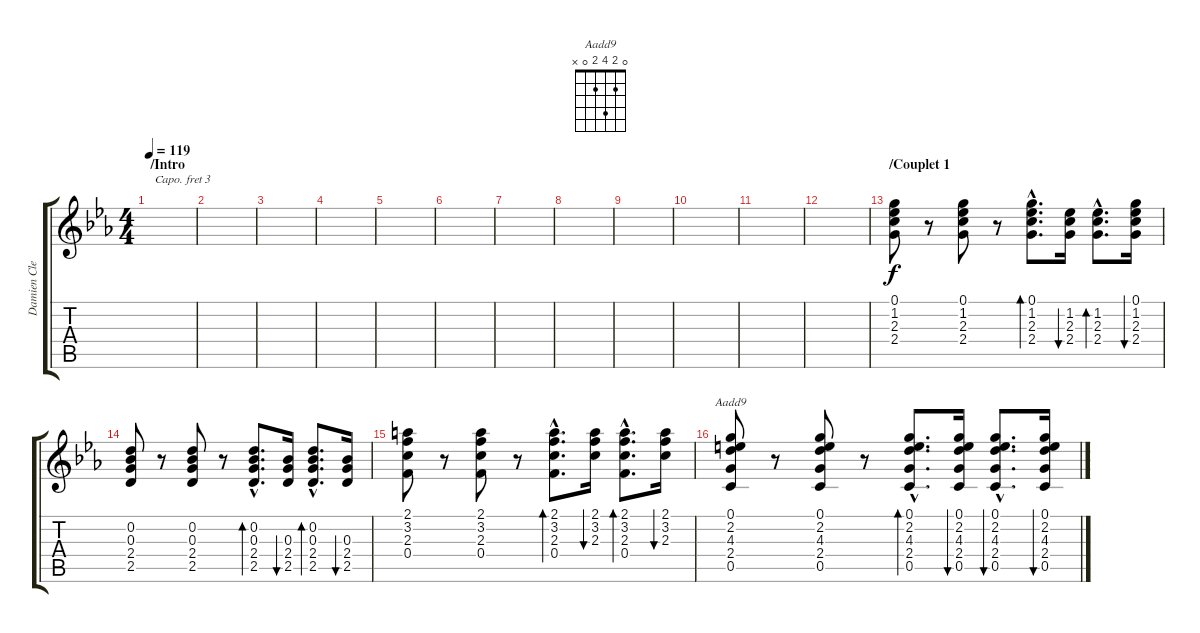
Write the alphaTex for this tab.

\track ("Damien Clean" "Damien Cle") {instrument acousticguitarsteel}
\staff {score tabs}
\capo 3
\tuning (E4 B3 G3 D3 A2 E2) {hide}
\chord ("Aadd9" 0 2 4 2 0 x)
\ts (4 4)
\section ("" "/Intro")
\tempo 119
\clef g2
\ks cminor
|
|
|
|
|
|
|
|
|
|
|
|
\section ("" "/Couplet 1")
(0.1 1.2 2.3 2.4).8 r.8 (0.1 1.2 2.3 2.4).8 r.8 (0.1{hac} 1.2{hac} 2.3{hac} 2.4{hac}).8{d bd 60} (1.2 2.3 2.4).16{bu 60} (1.2{hac} 2.3{hac} 2.4{hac}).8{d bd 60} (0.1 1.2 2.3 2.4).16{bu 60} |
(0.2 0.3 2.4 2.5).8 r.8 (0.2 0.3 2.4 2.5).8 r.8 (0.2{hac} 0.3{hac} 2.4{hac} 2.5{hac}).8{d bd 60} (0.3 2.4 2.5).16{bu 60} (0.2{hac} 0.3{hac} 2.4{hac} 2.5{hac}).8{d bd 60} (0.3 2.4 2.5).16{bu 60} |
(2.1 3.2 2.3 0.4).8 r.8 (2.1 3.2 2.3 0.4).8 r.8 (2.1{hac} 3.2{hac} 2.3{hac} 0.4{hac}).8{d bd 60} (2.1 3.2 2.3).16{bu 60} (2.1{hac} 3.2{hac} 2.3{hac} 0.4{hac}).8{d bd 60} (2.1 3.2 2.3).16{bu 60} |
(0.1 2.2 4.3 2.4 0.5).8{ch "Aadd9"} r.8 (0.1 2.2 4.3 2.4 0.5).8 r.8 (0.1{hac} 2.2{hac} 4.3{hac} 2.4{hac} 0.5{hac}).8{d bd 60} (0.1 2.2 4.3 2.4 0.5).16{bu 60} (0.1{hac} 2.2{hac} 4.3{hac} 2.4{hac} 0.5{hac}).8{d bu 60} (0.1 2.2 4.3 2.4 0.5).16{bu 60}
